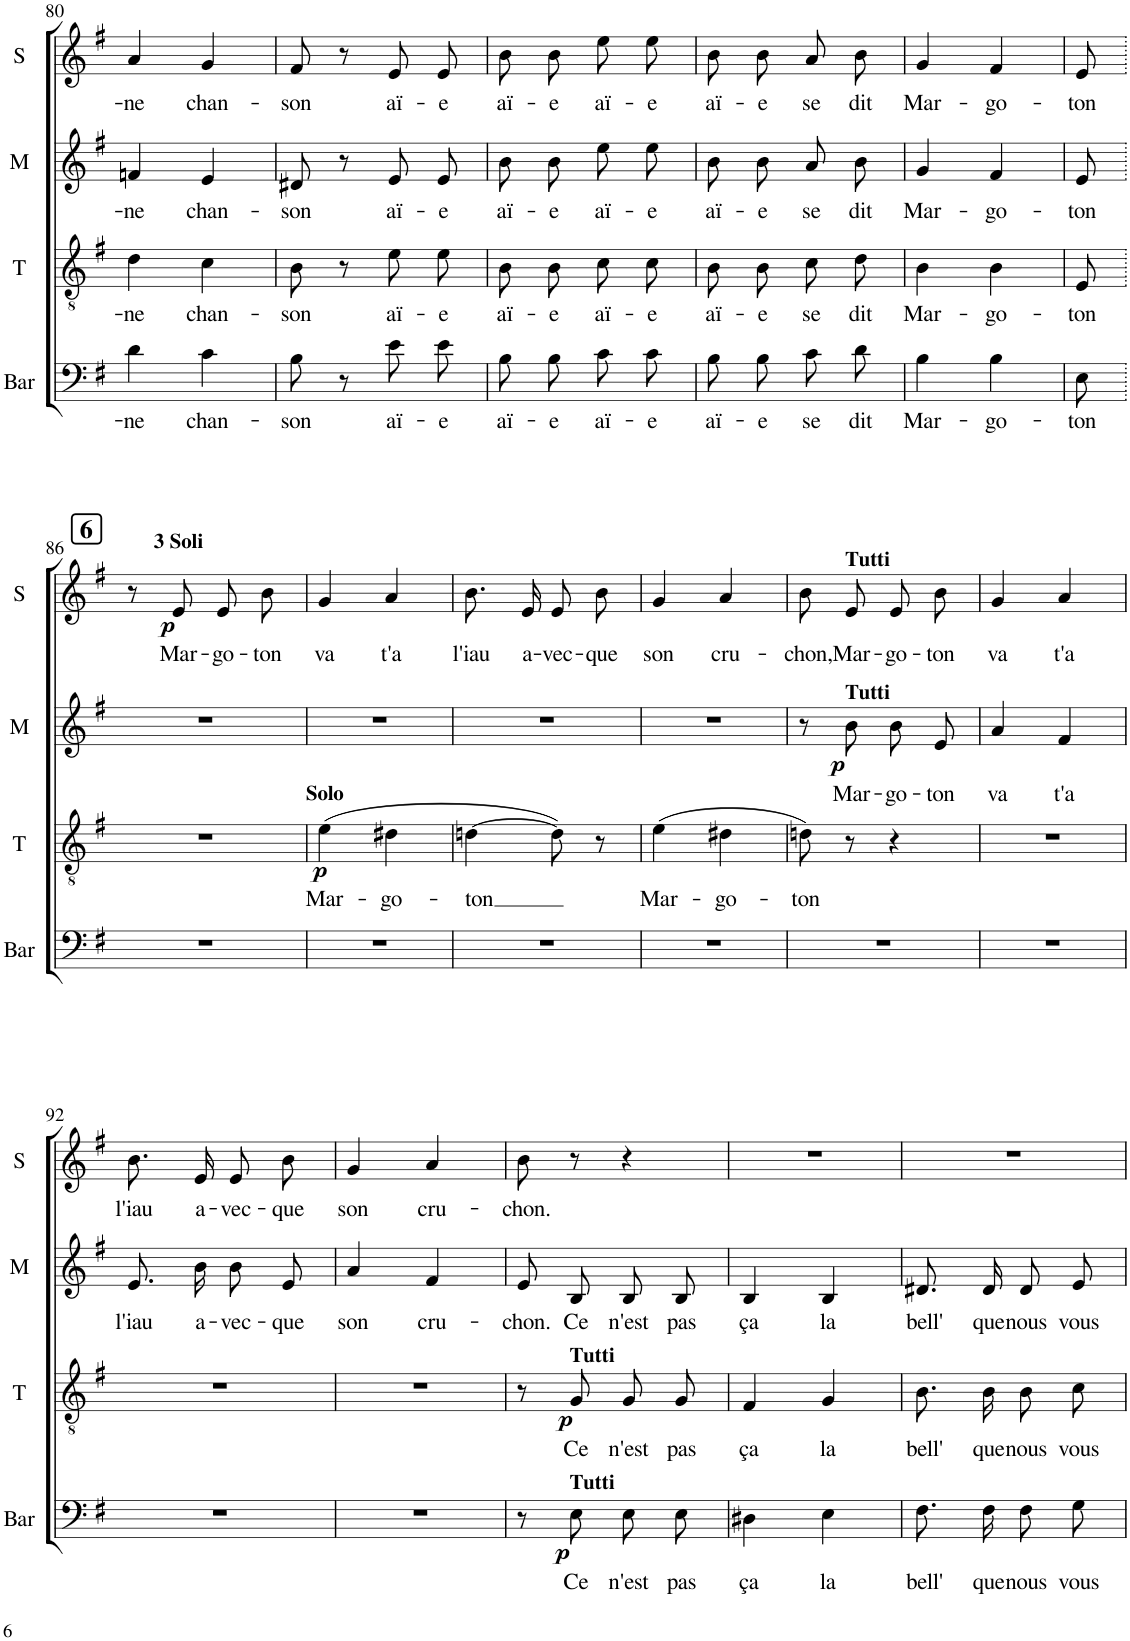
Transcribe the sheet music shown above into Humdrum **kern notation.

**kern	**text	**dynam	**kern	**text	**dynam	**kern	**text	**dynam	**kern	**text	**dynam
*part4	*part4	*part4	*part3	*part3	*part3	*part2	*part2	*part2	*part1	*part1	*part1
*staff4	*staff4	*staff4	*staff3	*staff3	*staff3	*staff2	*staff2	*staff2	*staff1	*staff1	*staff1
*I"BARYTONS	*	*	*I"TÉNORS	*	*	*I"MEZZOS	*	*	*I"SOPRANOS	*	*
*I'Bar	*	*	*I'T	*	*	*I'M	*	*	*I'S	*	*
!!LO:PB:g=z
*clefF4	*	*	*clefGv2	*	*	*clefG2	*	*	*clefG2	*	*
*	*	*	*Trd1c2	*	*	*	*	*	*	*	*
*k[f#]	*	*	*k[f#]	*	*	*k[f#]	*	*	*k[f#]	*	*
*M2/4	*	*	*M2/4	*	*	*M2/4	*	*	*M2/4	*	*
=80	=80	=80	=80	=80	=80	=80	=80	=80	=80	=80	=80
!	!LO:LY:b	!	!	!LO:LY:b	!	!	!LO:LY:b	!	!	!LO:LY:b	!
4d\	-ne	.	4d\	-ne	.	4fn/	-ne	.	4a/	-ne	.
!	!LO:LY:b	!	!	!LO:LY:b	!	!	!LO:LY:b	!	!	!LO:LY:b	!
4c\	chan-	.	4c\	chan-	.	4e/	chan-	.	4g/	chan-	.
=81	=81	=81	=81	=81	=81	=81	=81	=81	=81	=81	=81
!	!LO:LY:b	!	!	!LO:LY:b	!	!	!LO:LY:b	!	!	!LO:LY:b	!
8B\	-son	.	8B\	-son	.	8d#X/	-son	.	8f#/	-son	.
8r	.	.	8r	.	.	8r	.	.	8r	.	.
!	!LO:LY:b	!	!	!LO:LY:b	!	!	!LO:LY:b	!	!	!LO:LY:b	!
8e\L	aï-	.	8e\L	aï-	.	8e/L	aï-	.	8e/L	aï-	.
!	!LO:LY:b	!	!	!LO:LY:b	!	!	!LO:LY:b	!	!	!LO:LY:b	!
8e\J	-e	.	8e\J	-e	.	8e/J	-e	.	8e/J	-e	.
=82	=82	=82	=82	=82	=82	=82	=82	=82	=82	=82	=82
!	!LO:LY:b	!	!	!LO:LY:b	!	!	!LO:LY:b	!	!	!LO:LY:b	!
8B\L	aï-	.	8B\L	aï-	.	8b\L	aï-	.	8b\L	aï-	.
!	!LO:LY:b	!	!	!LO:LY:b	!	!	!LO:LY:b	!	!	!LO:LY:b	!
8B\J	-e	.	8B\J	-e	.	8b\J	-e	.	8b\J	-e	.
!	!LO:LY:b	!	!	!LO:LY:b	!	!	!LO:LY:b	!	!	!LO:LY:b	!
8c\L	aï-	.	8c\L	aï-	.	8ee\L	aï-	.	8ee\L	aï-	.
!	!LO:LY:b	!	!	!LO:LY:b	!	!	!LO:LY:b	!	!	!LO:LY:b	!
8c\J	-e	.	8c\J	-e	.	8ee\J	-e	.	8ee\J	-e	.
=83	=83	=83	=83	=83	=83	=83	=83	=83	=83	=83	=83
!	!LO:LY:b	!	!	!LO:LY:b	!	!	!LO:LY:b	!	!	!LO:LY:b	!
8B\L	aï-	.	8B\L	aï-	.	8b\L	aï-	.	8b\L	aï-	.
!	!LO:LY:b	!	!	!LO:LY:b	!	!	!LO:LY:b	!	!	!LO:LY:b	!
8B\J	-e	.	8B\J	-e	.	8b\J	-e	.	8b\J	-e	.
!	!LO:LY:b	!	!	!LO:LY:b	!	!	!LO:LY:b	!	!	!LO:LY:b	!
8c\L	se	.	8c\L	se	.	8a/L	se	.	8a/L	se	.
!	!LO:LY:b	!	!	!LO:LY:b	!	!	!LO:LY:b	!	!	!LO:LY:b	!
8d\J	dit	.	8d\J	dit	.	8b/J	dit	.	8b/J	dit	.
=84	=84	=84	=84	=84	=84	=84	=84	=84	=84	=84	=84
!	!LO:LY:b	!	!	!LO:LY:b	!	!	!LO:LY:b	!	!	!LO:LY:b	!
4B\	Mar-	.	4B\	Mar-	.	4g/	Mar-	.	4g/	Mar-	.
!	!LO:LY:b	!	!	!LO:LY:b	!	!	!LO:LY:b	!	!	!LO:LY:b	!
4B\	-go-	.	4B\	-go-	.	4f#/	-go-	.	4f#/	-go-	.
=85	=85	=85	=85	=85	=85	=85	=85	=85	=85	=85	=85
!	!LO:LY:b	!	!	!LO:LY:b	!	!	!LO:LY:b	!	!	!LO:LY:b	!
8E\	-ton	.	8E/	-ton	.	8e/	-ton	.	8e/	-ton	.
!!LO:LB:g=z
!!LO:REH:place=s1:a:B:cj:fs=14:t=6
=86.	=86.	=86.	=86.	=86.	=86.	=86.	=86.	=86.	=86.	=86.	=86.
2r	.	.	2r	.	.	2r	.	.	8r	.	.
!	!	!	!	!	!	!	!	!	!LO:TX:a:B:t=3 Soli	!	!
!	!	!	!	!	!	!	!	!	!	!LO:LY:b	!LO:DY:b
.	.	.	.	.	.	.	.	.	8e/	Mar-	p
!	!	!	!	!	!	!	!	!	!	!LO:LY:b	!
.	.	.	.	.	.	.	.	.	8e/L	-go-	.
!	!	!	!	!	!	!	!	!	!	!LO:LY:b	!
.	.	.	.	.	.	.	.	.	8b/J	-ton	.
=87	=87	=87	=87	=87	=87	=87	=87	=87	=87	=87	=87
!	!	!	!LO:TX:a:B:t=Solo	!	!	!	!	!	!	!	!
!	!	!	!	!LO:LY:b	!LO:DY:b	!	!	!	!	!LO:LY:b	!
2r	.	.	(4e\	Mar-	p	2r	.	.	4g/	va	.
!	!	!	!	!LO:LY:b	!	!	!	!	!	!LO:LY:b	!
.	.	.	4d#X\	-go-	.	.	.	.	4a/	t'a	.
=88	=88	=88	=88	=88	=88	=88	=88	=88	=88	=88	=88
!	!	!	!	!LO:LY:b	!	!	!	!	!	!LO:LY:b	!
2r	.	.	[4dn\	-ton	.	2r	.	.	8.b/L	l'iau	.
!	!	!	!	!	!	!	!	!	!	!LO:LY:b	!
.	.	.	.	.	.	.	.	.	16e/Jk	a-	.
!	!	!	!	!	!	!	!	!	!	!LO:LY:b	!
.	.	.	8d\])	.	.	.	.	.	8e/L	-vec-	.
!	!	!	!	!	!	!	!	!	!	!LO:LY:b	!
.	.	.	8r	.	.	.	.	.	8b/J	-que	.
=89	=89	=89	=89	=89	=89	=89	=89	=89	=89	=89	=89
!	!	!	!	!LO:LY:b	!	!	!	!	!	!LO:LY:b	!
2r	.	.	(4e\	Mar-	.	2r	.	.	4g/	son	.
!	!	!	!	!LO:LY:b	!	!	!	!	!	!LO:LY:b	!
.	.	.	4d#X\	-go-	.	.	.	.	4a/	cru-	.
=90	=90	=90	=90	=90	=90	=90	=90	=90	=90	=90	=90
!	!	!	!	!LO:LY:b	!	!	!	!	!	!LO:LY:b	!
2r	.	.	8dn\)	-ton	.	8r	.	.	8b/L	-chon,	.
!	!	!	!	!	!	!	!	!	!LO:TX:a:B:t=Tutti	!	!
!	!	!	!	!	!	!LO:TX:a:B:t=Tutti	!	!	!	!	!
!	!	!	!	!	!	!	!LO:LY:b	!LO:DY:b	!	!LO:LY:b	!
.	.	.	8r	.	.	8b\	Mar-	p	8e/J	Mar-	.
!	!	!	!	!	!	!	!LO:LY:b	!	!	!LO:LY:b	!
.	.	.	4r	.	.	8b/L	-go-	.	8e/L	-go-	.
!	!	!	!	!	!	!	!LO:LY:b	!	!	!LO:LY:b	!
.	.	.	.	.	.	8e/J	-ton	.	8b/J	-ton	.
=91	=91	=91	=91	=91	=91	=91	=91	=91	=91	=91	=91
!	!	!	!	!	!	!	!LO:LY:b	!	!	!LO:LY:b	!
2r	.	.	2r	.	.	4a/	va	.	4g/	va	.
!	!	!	!	!	!	!	!LO:LY:b	!	!	!LO:LY:b	!
.	.	.	.	.	.	4f#/	t'a	.	4a/	t'a	.
!!LO:LB:g=z
=92	=92	=92	=92	=92	=92	=92	=92	=92	=92	=92	=92
!	!	!	!	!	!	!	!LO:LY:b	!	!	!LO:LY:b	!
2r	.	.	2r	.	.	8.e/L	l'iau	.	8.b/L	l'iau	.
!	!	!	!	!	!	!	!LO:LY:b	!	!	!LO:LY:b	!
.	.	.	.	.	.	16b/Jk	a-	.	16e/Jk	a-	.
!	!	!	!	!	!	!	!LO:LY:b	!	!	!LO:LY:b	!
.	.	.	.	.	.	8b/L	-vec-	.	8e/L	-vec-	.
!	!	!	!	!	!	!	!LO:LY:b	!	!	!LO:LY:b	!
.	.	.	.	.	.	8e/J	-que	.	8b/J	-que	.
=93	=93	=93	=93	=93	=93	=93	=93	=93	=93	=93	=93
!	!	!	!	!	!	!	!LO:LY:b	!	!	!LO:LY:b	!
2r	.	.	2r	.	.	4a/	son	.	4g/	son	.
!	!	!	!	!	!	!	!LO:LY:b	!	!	!LO:LY:b	!
.	.	.	.	.	.	4f#/	cru-	.	4a/	cru-	.
=94	=94	=94	=94	=94	=94	=94	=94	=94	=94	=94	=94
!	!	!	!	!	!	!	!LO:LY:b	!	!	!LO:LY:b	!
8r	.	.	8r	.	.	8e/L	-chon.	.	8b\	-chon.	.
!	!	!	!LO:TX:a:B:t=Tutti	!	!	!	!	!	!	!	!
!LO:TX:a:B:t=Tutti	!	!	!	!	!	!	!	!	!	!	!
!	!LO:LY:b	!LO:DY:b	!	!LO:LY:b	!LO:DY:b	!	!LO:LY:b	!	!	!	!
8E\	Ce	p	8G/	Ce	p	8B/J	Ce	.	8r	.	.
!	!LO:LY:b	!	!	!LO:LY:b	!	!	!LO:LY:b	!	!	!	!
8E\L	n'est	.	8G/L	n'est	.	8B/L	n'est	.	4r	.	.
!	!LO:LY:b	!	!	!LO:LY:b	!	!	!LO:LY:b	!	!	!	!
8E\J	pas	.	8G/J	pas	.	8B/J	pas	.	.	.	.
=95	=95	=95	=95	=95	=95	=95	=95	=95	=95	=95	=95
!	!LO:LY:b	!	!	!LO:LY:b	!	!	!LO:LY:b	!	!	!	!
4D#X\	ça	.	4F#/	ça	.	4B/	ça	.	2r	.	.
!	!LO:LY:b	!	!	!LO:LY:b	!	!	!LO:LY:b	!	!	!	!
4E\	la	.	4G/	la	.	4B/	la	.	.	.	.
=96	=96	=96	=96	=96	=96	=96	=96	=96	=96	=96	=96
!	!LO:LY:b	!	!	!LO:LY:b	!	!	!LO:LY:b	!	!	!	!
8.F#\L	bell'	.	8.B\L	bell'	.	8.d#X/L	bell'	.	2r	.	.
!	!LO:LY:b	!	!	!LO:LY:b	!	!	!LO:LY:b	!	!	!	!
16F#\Jk	que	.	16B\Jk	que	.	16d#/Jk	que	.	.	.	.
!	!LO:LY:b	!	!	!LO:LY:b	!	!	!LO:LY:b	!	!	!	!
8F#\L	nous	.	8B\L	nous	.	8d#/L	nous	.	.	.	.
!	!LO:LY:b	!	!	!LO:LY:b	!	!	!LO:LY:b	!	!	!	!
8G\J	vous	.	8c\J	vous	.	8e/J	vous	.	.	.	.
=	=	=	=	=	=	=	=	=	=	=	=
*-	*-	*-	*-	*-	*-	*-	*-	*-	*-	*-	*-
